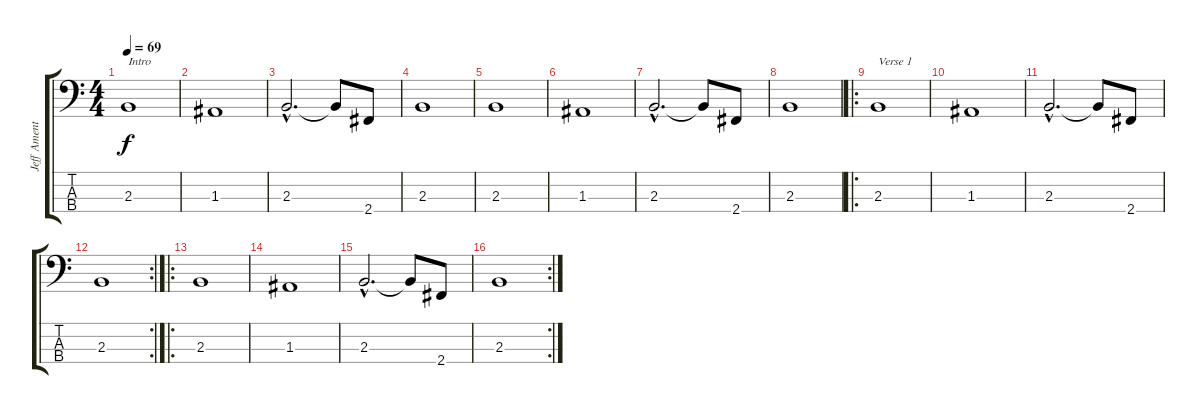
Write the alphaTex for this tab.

\track ("Jeff Ament" "Jeff Ament") {instrument electricbassfinger}
\staff {score tabs}
\tuning (G2 D2 A1 E1) {hide}
\ts (4 4)
\tempo 69
\clef f4
\ks c
2.3.1{txt "Intro" dy f instrument electricbassfinger} |
1.3.1 |
2.3{hac}.2{d} 2.3{t}.8 2.4.8 |
2.3.1 |
2.3.1 |
1.3.1 |
2.3{hac}.2{d} 2.3{t}.8 2.4.8 |
2.3.1 |
\ro
2.3.1{txt "Verse 1"} |
1.3.1 |
2.3{hac}.2{d} 2.3{t}.8 2.4.8 |
\rc 2
2.3.1 |
\ro
2.3.1 |
1.3.1 |
2.3{hac}.2{d} 2.3{t}.8 2.4.8 |
\rc 2
2.3.1
